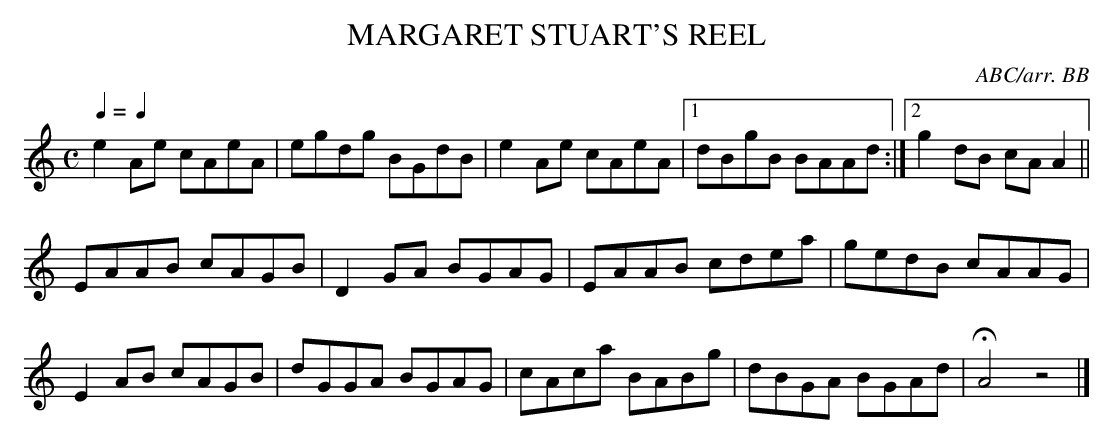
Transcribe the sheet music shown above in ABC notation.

X:1
T:MARGARET STUART'S REEL
C:ABC/arr. BB
Q:1/4=1/4=180
L:1/8
M:C
K:Am % source key Bm
e2Ae cAeA|egdg BGdB|e2Ae cAeA|1 dBgB BAAd:|2 g2dB cAA2||
EAAB cAGB|D2GA BGAG|EAAB cdea|gedB cAAG|
E2AB cAGB|dGGA BGAG|cAca BABg|dBGA BGAd|HA4z4|]
